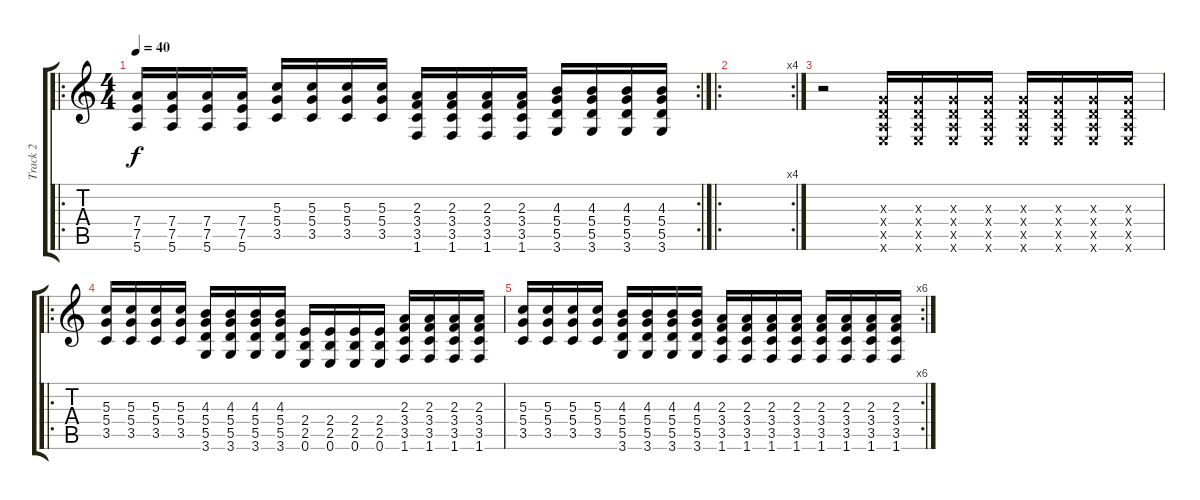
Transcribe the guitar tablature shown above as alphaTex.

\track ("Track 2" "Track 2") {instrument overdrivenguitar}
\staff {score tabs}
\tuning (E4 B3 G3 D3 A2 E2) {hide}
\ro
\rc 2
\ts (4 4)
\tempo 40
\clef g2
\ks c
(7.4 7.5 5.6).16{dy f} (7.4 7.5 5.6).16 (7.4 7.5 5.6).16 (7.4 7.5 5.6).16 (5.3 5.4 3.5).16 (5.3 5.4 3.5).16 (5.3 5.4 3.5).16 (5.3 5.4 3.5).16 (2.3 3.4 3.5 1.6).16 (2.3 3.4 3.5 1.6).16 (2.3 3.4 3.5 1.6).16 (2.3 3.4 3.5 1.6).16 (4.3 5.4 5.5 3.6).16 (4.3 5.4 5.5 3.6).16 (4.3 5.4 5.5 3.6).16 (4.3 5.4 5.5 3.6).16 |
\ro
\rc 4
|
r.2 (0.3{x} 0.4{x} 0.5{x} 0.6{x}).16 (0.3{x} 0.4{x} 0.5{x} 0.6{x}).16 (0.3{x} 0.4{x} 0.5{x} 0.6{x}).16 (0.3{x} 0.4{x} 0.5{x} 0.6{x}).16 (0.3{x} 0.4{x} 0.5{x} 0.6{x}).16 (0.3{x} 0.4{x} 0.5{x} 0.6{x}).16 (0.3{x} 0.4{x} 0.5{x} 0.6{x}).16 (0.3{x} 0.4{x} 0.5{x} 0.6{x}).16 |
\ro
(5.3 5.4 3.5).16 (5.3 5.4 3.5).16 (5.3 5.4 3.5).16 (5.3 5.4 3.5).16 (4.3 5.4 5.5 3.6).16 (4.3 5.4 5.5 3.6).16 (4.3 5.4 5.5 3.6).16 (4.3 5.4 5.5 3.6).16 (2.4 2.5 0.6).16 (2.4 2.5 0.6).16 (2.4 2.5 0.6).16 (2.4 2.5 0.6).16 (2.3 3.4 3.5 1.6).16 (2.3 3.4 3.5 1.6).16 (2.3 3.4 3.5 1.6).16 (2.3 3.4 3.5 1.6).16 |
\rc 6
(5.3 5.4 3.5).16 (5.3 5.4 3.5).16 (5.3 5.4 3.5).16 (5.3 5.4 3.5).16 (4.3 5.4 5.5 3.6).16 (4.3 5.4 5.5 3.6).16 (4.3 5.4 5.5 3.6).16 (4.3 5.4 5.5 3.6).16 (2.3 3.4 3.5 1.6).16 (2.3 3.4 3.5 1.6).16 (2.3 3.4 3.5 1.6).16 (2.3 3.4 3.5 1.6).16 (2.3 3.4 3.5 1.6).16 (2.3 3.4 3.5 1.6).16 (2.3 3.4 3.5 1.6).16 (2.3 3.4 3.5 1.6).16
